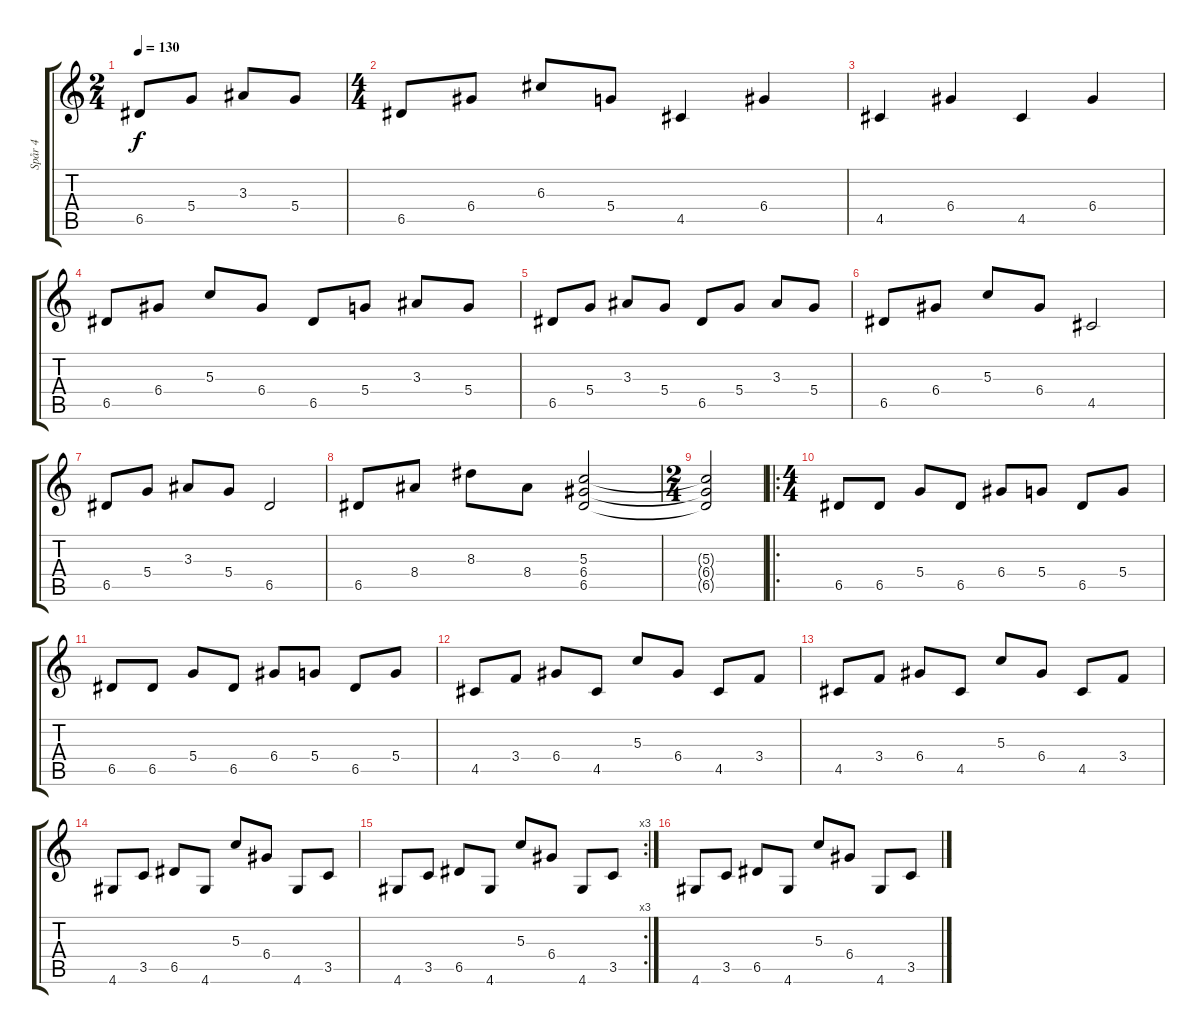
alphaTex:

\track ("Spår 4" "Spår 4") {instrument overdrivenguitar}
\staff {score tabs}
\tuning (E4 B3 G3 D3 A2 E2) {hide}
\ts (2 4)
\tempo 130
\clef g2
\ks c
6.5.8{dy f} 5.4.8 3.3.8 5.4.8 |
\ts (4 4)
6.5.8 6.4.8 6.3.8 5.4.8 4.5.4 6.4.4 |
4.5.4 6.4.4 4.5.4 6.4.4 |
6.5.8 6.4.8 5.3.8 6.4.8 6.5.8 5.4.8 3.3.8 5.4.8 |
6.5.8 5.4.8 3.3.8 5.4.8 6.5.8 5.4.8 3.3.8 5.4.8 |
6.5.8 6.4.8 5.3.8 6.4.8 4.5.2 |
6.5.8 5.4.8 3.3.8 5.4.8 6.5.2 |
6.5.8 8.4.8 8.3.8 8.4.8 (5.3 6.4 6.5).2 |
\ts (2 4)
(5.3{t} 6.4{t} 6.5{t}).2 |
\ro
\ts (4 4)
6.5.8 6.5.8 5.4.8 6.5.8 6.4.8 5.4.8 6.5.8 5.4.8 |
6.5.8 6.5.8 5.4.8 6.5.8 6.4.8 5.4.8 6.5.8 5.4.8 |
4.5.8 3.4.8 6.4.8 4.5.8 5.3.8 6.4.8 4.5.8 3.4.8 |
4.5.8 3.4.8 6.4.8 4.5.8 5.3.8 6.4.8 4.5.8 3.4.8 |
4.6.8 3.5.8 6.5.8 4.6.8 5.3.8 6.4.8 4.6.8 3.5.8 |
\rc 3
4.6.8 3.5.8 6.5.8 4.6.8 5.3.8 6.4.8 4.6.8 3.5.8 |
4.6.8 3.5.8 6.5.8 4.6.8 5.3.8 6.4.8 4.6.8 3.5.8
